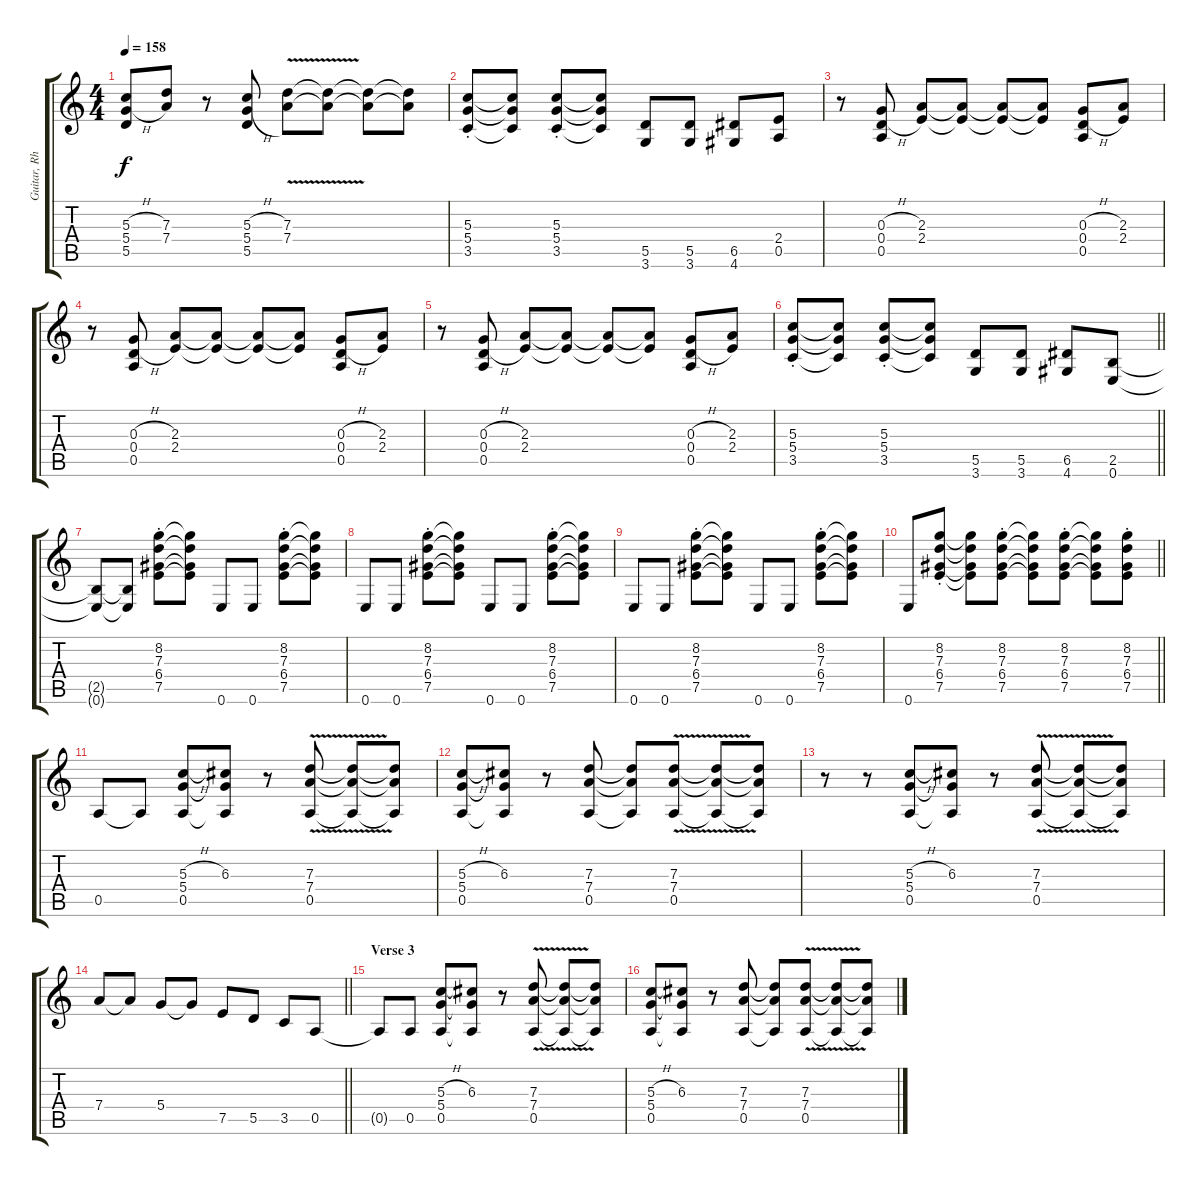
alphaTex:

\track ("Guitar, Rhythm" "Guitar, Rh") {instrument distortionguitar}
\staff {score tabs}
\tuning (E4 B3 G3 D3 A2 E2) {hide}
\ts (4 4)
\tempo 158
\clef g2
\ks c
(5.3{h} 5.4{h} 5.5).8{dy f} (7.3 7.4).8 r.8 (5.3{h} 5.4{h} 5.5).8 (7.3 7.4{v}).8 (7.3{t} 7.4{t}).8 (7.3{t} 7.4{t}).8 (7.3{t} 7.4{t}).8 |
(5.3{st} 5.4 3.5).8 (5.3{t} 5.4{t} 3.5{t}).8 (5.3{st} 5.4 3.5).8 (5.3{t} 5.4{t} 3.5{t}).8 (5.5 3.6).8 (5.5 3.6).8 (6.5 4.6).8 (2.4 0.5).8 |
r.8 (0.3{h} 0.4{h} 0.5).8 (2.3 2.4).8 (2.3{t} 2.4{t}).8 (2.3{t} 2.4{t}).8 (2.3{t} 2.4{t}).8 (0.3{h} 0.4{h} 0.5).8 (2.3 2.4).8 |
r.8 (0.3{h} 0.4{h} 0.5).8 (2.3 2.4).8 (2.3{t} 2.4{t}).8 (2.3{t} 2.4{t}).8 (2.3{t} 2.4{t}).8 (0.3{h} 0.4{h} 0.5).8 (2.3 2.4).8 |
r.8 (0.3{h} 0.4{h} 0.5).8 (2.3 2.4).8 (2.3{t} 2.4{t}).8 (2.3{t} 2.4{t}).8 (2.3{t} 2.4{t}).8 (0.3{h} 0.4{h} 0.5).8 (2.3 2.4).8 |
\barLineRight lightlight
(5.3{st} 5.4 3.5).8 (5.3{t} 5.4{t} 3.5{t}).8 (5.3{st} 5.4 3.5).8 (5.3{t} 5.4{t} 3.5{t}).8 (5.5 3.6).8 (5.5 3.6).8 (6.5 4.6).8 (2.5 0.6).8 |
(2.5{t} 0.6{t}).8 (2.5{t} 0.6{t}).8 (8.2 7.3 6.4 7.5{st}).8 (8.2{t} 7.3{t} 6.4{t} 7.5{t}).8 0.6.8 0.6.8 (8.2 7.3 6.4 7.5{st}).8 (8.2{t} 7.3{t} 6.4{t} 7.5{t}).8 |
0.6.8 0.6.8 (8.2 7.3 6.4 7.5{st}).8 (8.2{t} 7.3{t} 6.4{t} 7.5{t}).8 0.6.8 0.6.8 (8.2 7.3 6.4 7.5{st}).8 (8.2{t} 7.3{t} 6.4{t} 7.5{t}).8 |
0.6.8 0.6.8 (8.2 7.3 6.4 7.5{st}).8 (8.2{t} 7.3{t} 6.4{t} 7.5{t}).8 0.6.8 0.6.8 (8.2 7.3 6.4 7.5{st}).8 (8.2{t} 7.3{t} 6.4{t} 7.5{t}).8 |
\barLineRight lightlight
0.6.8 (8.2 7.3 6.4 7.5{st}).8 (8.2{t} 7.3{t} 6.4{t} 7.5{t}).8 (8.2 7.3 6.4 7.5{st}).8 (8.2{t} 7.3{t} 6.4{t} 7.5{t}).8 (8.2 7.3 6.4 7.5{st}).8 (8.2{t} 7.3{t} 6.4{t} 7.5{t}).8 (8.2 7.3 6.4 7.5{st}).8 |
0.5.8 0.5{t}.8 (5.3{h} 5.4 0.5).8 (6.3 5.4{t} 0.5{t}).8 r.8 (7.3 7.4 0.5{v}).8 (7.3{t} 7.4{t} 0.5{t}).8 (7.3{t} 7.4{t} 0.5{t}).8 |
(5.3{h} 5.4 0.5).8 (6.3 5.4{t} 0.5{t}).8 r.8 (7.3 7.4 0.5).8 (7.3{t} 7.4{t} 0.5{t}).8 (7.3 7.4{v} 0.5).8 (7.3{t} 7.4{t} 0.5{t}).8 (7.3{t} 7.4{t} 0.5{t}).8 |
r.8 r.8 (5.3{h} 5.4 0.5).8 (6.3 5.4{t} 0.5{t}).8 r.8 (7.3 7.4 0.5{v}).8 (7.3{t} 7.4{t} 0.5{t}).8 (7.3{t} 7.4{t} 0.5{t}).8 |
\barLineRight lightlight
7.4.8 7.4{t}.8 5.4.8 5.4{t}.8 7.5.8 5.5.8 3.5.8 0.5.8 |
\section ("" "Verse 3")
0.5{t}.8 0.5.8 (5.3{h} 5.4 0.5).8 (6.3 5.4{t} 0.5{t}).8 r.8 (7.3 7.4 0.5{v}).8 (7.3{t} 7.4{t} 0.5{t}).8 (7.3{t} 7.4{t} 0.5{t}).8 |
(5.3{h} 5.4 0.5).8 (6.3 5.4{t} 0.5{t}).8 r.8 (7.3 7.4 0.5).8 (7.3{t} 7.4{t} 0.5{t}).8 (7.3 7.4{v} 0.5).8 (7.3{t} 7.4{t} 0.5{t}).8 (7.3{t} 7.4{t} 0.5{t}).8
